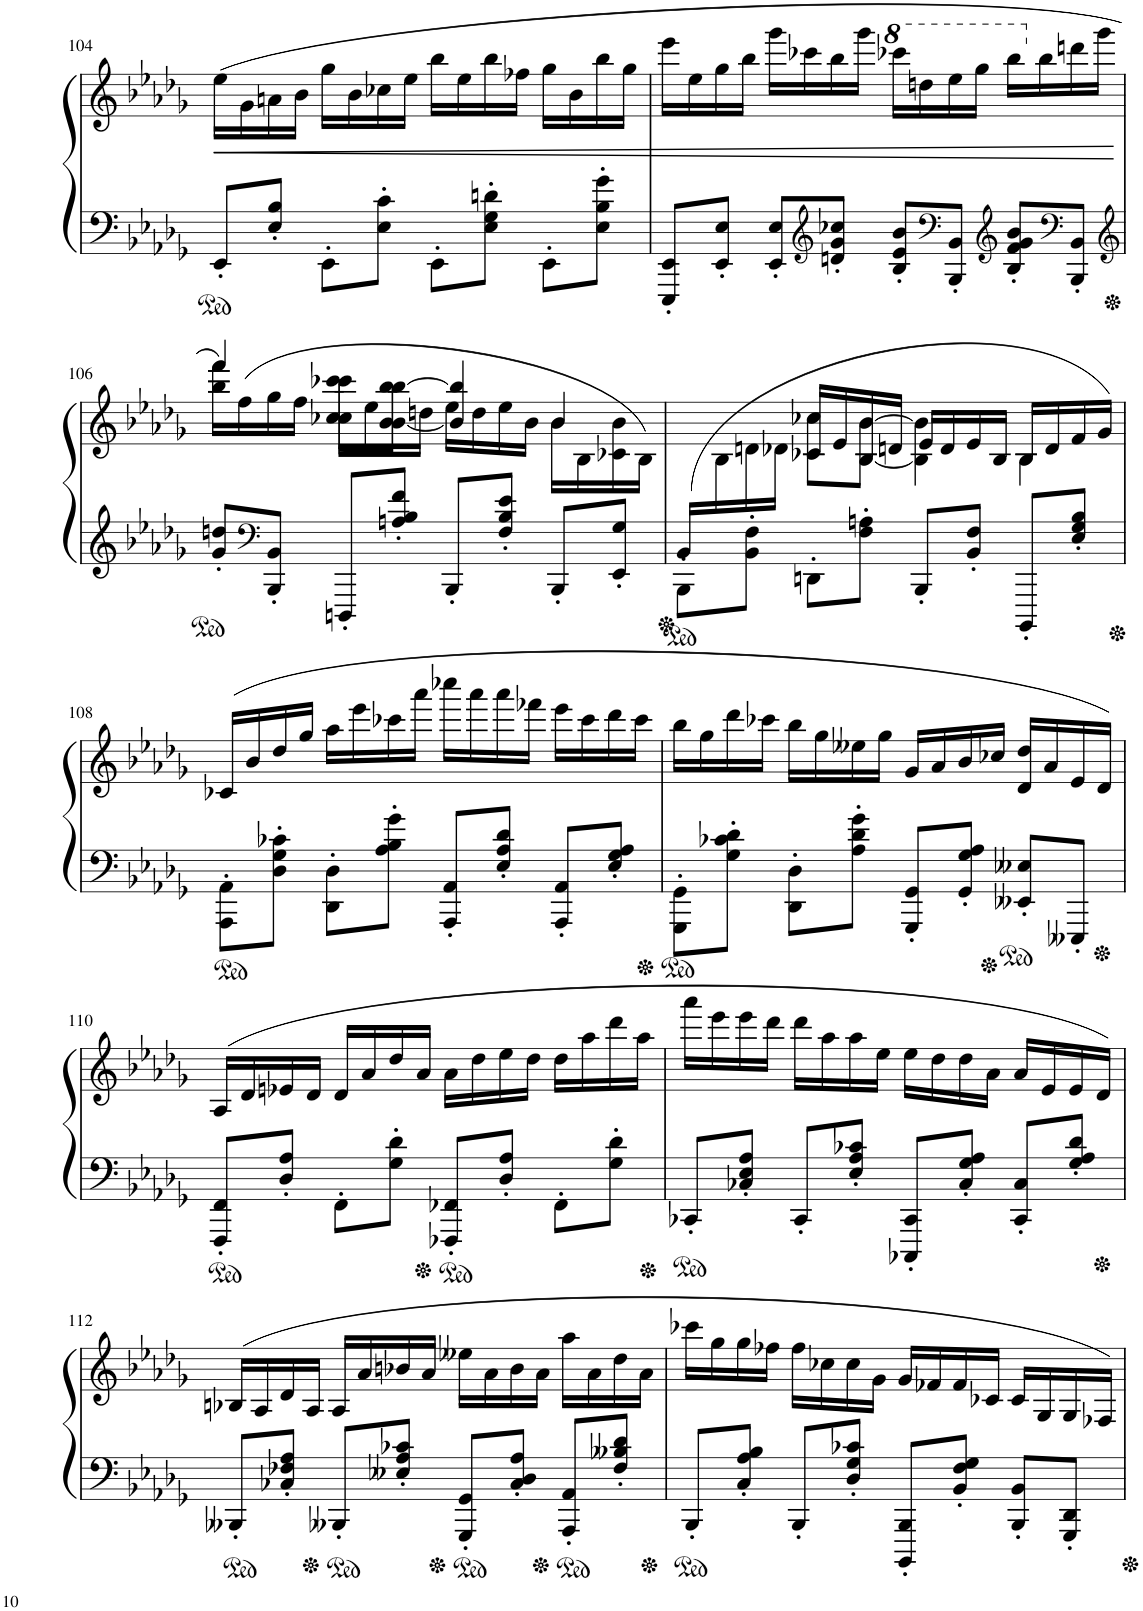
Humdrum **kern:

**kern	**kern	**dynam
*part1	*part1	*part1
*staff2	*staff1	*staff1/2
*I"Piano	*	*
*I'Pno	*	*
!!LO:PB:g=z
*clefF4	*clefG2	*
*k[b-e-a-d-g-]	*k[b-e-a-d-g-]	*
*M4/4	*M4/4	*
=104	=104	=104
!	!	!LO:HP:b
8EE-'/L	(16ee-\LL	<
.	16g-\	.
8E-/' 8B-/'J	16an\	.
.	16b-\JJ	.
8EE-'\L	16gg-\LL	.
.	16b-\	.
8E-\' 8c\'J	16cc-X\	.
.	16ee-\JJ	.
8EE-'\L	16bb-\LL	.
.	16ee-\	.
8E-\' 8G-\' 8dn\'J	16bb-\	.
.	16ff-X\JJ	.
8EE-'\L	16gg-\LL	.
.	16b-\	.
8E-\' 8B-\' 8g-\'J	16bb-\	.
.	16gg-\JJ	.
=105	=105	=105
8EEE-/' 8EE-/'L	16eee-\LL	.
.	16ee-\	.
8EE-/' 8E-/'J	16gg-\	.
.	16bb-\JJ	.
8EE-/' 8E-/'L	16ggg-\LL	.
.	16ccc-X\	.
*clefG2	*	*
8dn/' 8g-/' 8cc-X/'J	16bb-\	.
.	16ggg-\JJ	.
*	*8va	*
8B-/' 8e-/' 8b-/'L	16cccc-X\LL	.
.	16dddn\	.
*clefF4	*	*
8BBB-/' 8BB-/'J	16eee-\	.
.	16ggg-\JJ	.
*clefG2	*	*
8B-/' 8f/' 8g-/' 8b-/'L	16bbb-\LL	.
*	*X8va	*
.	16bb-\	.
*clefF4	*	*
8BBB-/' 8BB-/'J	16dddn\	.
.	16ggg-\JJ	.
.	.	[
!!LO:LB:g=z
=106	=106	=106
*clefG2	*	*
*	*^	*
8g-/' 8ddn/'L	16bb-\ 16fff\LL)	4fff/	.
.	(>16ff\	.	.
*clefF4	*	*	*
8BBB-/' 8BB-/'J	16gg-\	.	.
.	16ff\JJ	.	.
8DDDn'/L	16cc-X\ 16ccc-X\LL	8cc-\ 8ccc-\L	.
.	16ee-\	.	.
8An/' 8B-/' 8f/'J	[16b-\ [>16bb-\	8b-\ 8bb-\J	.
.	16ddn\JJ	.	.
8BBB-'/L	16ee-\LL	4b-/] 4bb-/]	.
.	16dd\	.	.
8F/' 8B-/' 8e-/'J	16ee-\	.	.
.	16b-\JJ	.	.
8BBB-'/L	16b-\LL	4b-/	.
.	16B-\	.	.
8EE-/' 8G-/'J	16c-X\ 16b-\	.	.
.	16B-\JJ)	.	.
=107	=107	=107	=107
*^	*	*	*
*	*^	*	*	*
(16BB-^/LL	4BB-	8BBB-'\L	16ryy	4ryy	.
2...ryy	.	.	16B-\	.	.
.	.	8BB-\' 8F\'J	16dn\	.	.
.	.	.	16d-X\JJ	.	.
.	2.ryy	8DDn'\L	16c-X/ 16cc-X/LL	8c-\ 8cc-\L	.
.	.	.	16e-/	.	.
.	.	8F\' 8An\'J	16B-/ 16b-/	[8B-\ [>8b-\J	.
.	.	.	16dn/JJ	.	.
.	.	8BBB-'/L	16e-/LL	4B-\] 4b-\]	.
.	.	.	16d/	.	.
.	.	8BB-/' 8F/'J	16e-/	.	.
.	.	.	16B-/JJ	.	.
.	.	8BBBB-'/L	16B-/LL	4B-\	.
.	.	.	16d/	.	.
.	.	8E-/' 8G-/' 8B-/'J	16f/	.	.
.	.	.	16g-/JJ)	.	.
*v	*v	*v	*	*	*
*	*v	*v	*
!!LO:LB:g=z
=108	=108	=108
8AAA-\' 8AA-\'L	(16c-X/LL	.
.	16b-/	.
8D-\' 8G-\' 8c-X\'J	16dd-/	.
.	16gg-/JJ	.
8DD-\' 8D-\'L	16aa-\LL	.
.	16eee-\	.
8A-\' 8B-\' 8g-\'J	16ccc-X\	.
.	16aaa-\JJ	.
8AAA-/' 8AA-/'L	16cccc-X\LL	.
.	16aaa-\	.
8E-/' 8A-/' 8d-/'J	16aaa-\	.
.	16fff-X\JJ	.
8AAA-/' 8AA-/'L	16eee-\LL	.
.	16ccc-\	.
8E-/' 8G-/' 8A-/'J	16ddd-\	.
.	16ccc-\JJ	.
=109	=109	=109
8GGG-\' 8GG-\'L	16bb-\LL	.
.	16gg-\	.
8G-\' 8c-X\' 8d-\'J	16ddd-\	.
.	16ccc-X\JJ	.
8DD-\' 8D-\'L	16bb-\LL	.
.	16gg-\	.
8A-\' 8d-\' 8g-\'J	16ee--X\	.
.	16gg-\JJ	.
8GGG-/' 8GG-/'L	16g-/LL	.
.	16a-/	.
8GG-/' 8G-/' 8A-/'J	16b-/	.
.	16cc-X/JJ	.
8EE--X/' 8E--X/'L	16d-/ 16dd-/LL	.
.	16a-/	.
8EEE--X'/J	16e-/	.
.	16d-/JJ)	.
!!LO:LB:g=z
=110	=110	=110
8FFF/' 8FF/'L	(16A-/LL	.
.	16d-/	.
8D-/' 8A-/'J	16e-X/	.
.	16d-/JJ	.
8FF'\L	16d-/LL	.
.	16a-/	.
8G-\' 8d-\'J	16dd-/	.
.	16a-/JJ	.
8FFF-X/' 8FF-X/'L	16a-\LL	.
.	16dd-\	.
8D-/' 8A-/'J	16ee-\	.
.	16dd-\JJ	.
8FF-'\L	16dd-\LL	.
.	16aa-\	.
8G-\' 8d-\'J	16ddd-\	.
.	16aa-\JJ	.
=111	=111	=111
8CC-X'/L	16aaa-\LL	.
.	16eee-\	.
8C-X/' 8E-/' 8A-/'J	16eee-\	.
.	16ddd-\JJ	.
8CC-'/L	16ddd-\LL	.
.	16aa-\	.
8E-/' 8A-/' 8c-X/'J	16aa-\	.
.	16ee-\JJ	.
8CCC-X/' 8CC-/'L	16ee-\LL	.
.	16dd-\	.
8C-/' 8G-/' 8A-/'J	16dd-\	.
.	16a-\JJ	.
8CC-/' 8C-/'L	16a-/LL	.
.	16e-/	.
8G-/' 8A-/' 8d-/'J	16e-/	.
.	16d-/JJ)	.
!!LO:LB:g=z
=112	=112	=112
8BBB--X'/L	(16B-X/LL	.
.	16A-/	.
8C-X/' 8F-X/' 8A-/'J	16d-/	.
.	16A-/JJ	.
8BBB--X'/L	16A-/LL	.
.	16a-/	.
8E--X/' 8A-/' 8c-X/'J	16b-X/	.
.	16a-/JJ	.
8GGG-/' 8GG-/'L	16ee--X\LL	.
.	16a-\	.
8C-/' 8D-/' 8A-/'J	16b-\	.
.	16a-\JJ	.
8AAA-/' 8AA-/'L	16aa-\LL	.
.	16a-\	.
8F-/' 8B--X/' 8d-/'J	16dd-\	.
.	16a-\JJ	.
=113	=113	=113
8BBB-'/L	16ccc-X\LL	.
.	16gg-\	.
8C/' 8A-/' 8B-/'J	16gg-\	.
.	16ff-X\JJ	.
8BBB-'/L	16ff-\LL	.
.	16cc-X\	.
8D-/' 8G-/' 8c-X/'J	16cc-\	.
.	16g-\JJ	.
8BBBB-/' 8BBB-/'L	16g-/LL	.
.	16f-X/	.
8BB-/' 8F/' 8G-/'J	16f-/	.
.	16c-X/JJ	.
8BBB-/' 8BB-/'L	16c-/LL	.
.	16G-/	.
8GGG-/' 8DD-/'J	16G-/	.
.	16F-X/JJ)	.
=	=	=
*-	*-	*-
